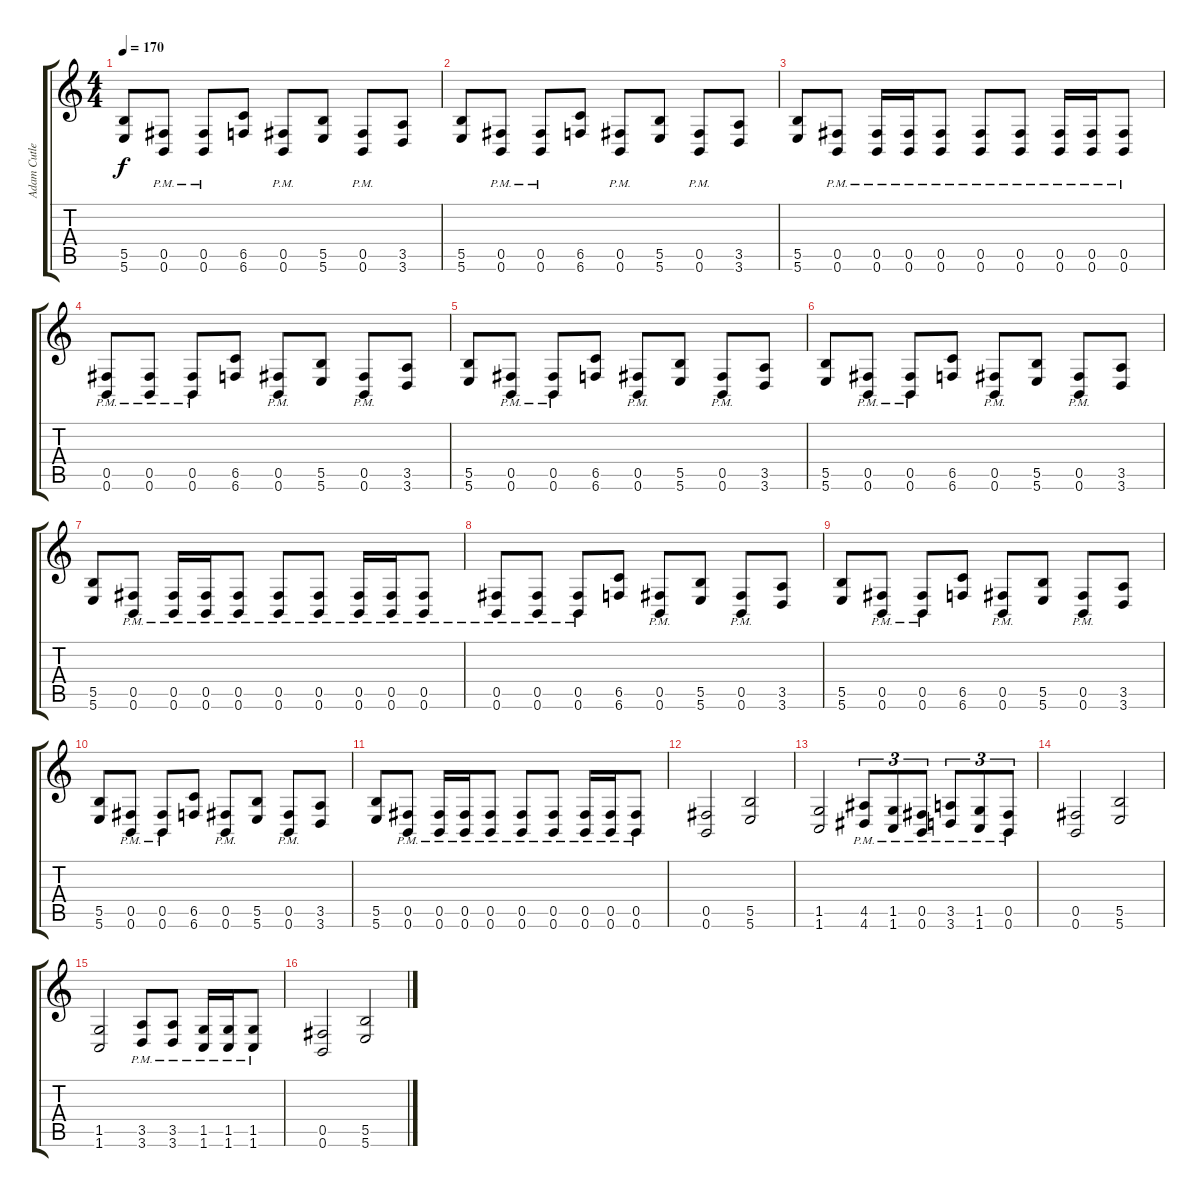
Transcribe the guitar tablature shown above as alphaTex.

\track ("Adam Cutler" "Adam Cutle") {instrument overdrivenguitar}
\staff {score tabs}
\tuning (Db4 Ab3 E3 B2 Gb2 B1) {hide}
\ts (4 4)
\tempo 170
\clef g2
\ks c
(5.5 5.6).8{dy f} (0.5{pm} 0.6{pm}).8 (0.5{pm} 0.6{pm}).8 (6.5 6.6).8 (0.5{pm} 0.6{pm}).8 (5.5 5.6).8 (0.5{pm} 0.6{pm}).8 (3.5 3.6).8 |
(5.5 5.6).8 (0.5{pm} 0.6{pm}).8 (0.5{pm} 0.6{pm}).8 (6.5 6.6).8 (0.5{pm} 0.6{pm}).8 (5.5 5.6).8 (0.5{pm} 0.6{pm}).8 (3.5 3.6).8 |
(5.5 5.6).8 (0.5{pm} 0.6{pm}).8 (0.5{pm} 0.6{pm}).16 (0.5{pm} 0.6{pm}).16 (0.5{pm} 0.6{pm}).8 (0.5{pm} 0.6{pm}).8 (0.5{pm} 0.6{pm}).8 (0.5{pm} 0.6{pm}).16 (0.5{pm} 0.6{pm}).16 (0.5{pm} 0.6{pm}).8 |
(0.5{pm} 0.6{pm}).8 (0.5{pm} 0.6{pm}).8 (0.5{pm} 0.6{pm}).8 (6.5 6.6).8 (0.5{pm} 0.6{pm}).8 (5.5 5.6).8 (0.5{pm} 0.6{pm}).8 (3.5 3.6).8 |
(5.5 5.6).8 (0.5{pm} 0.6{pm}).8 (0.5{pm} 0.6{pm}).8 (6.5 6.6).8 (0.5{pm} 0.6{pm}).8 (5.5 5.6).8 (0.5{pm} 0.6{pm}).8 (3.5 3.6).8 |
(5.5 5.6).8 (0.5{pm} 0.6{pm}).8 (0.5{pm} 0.6{pm}).8 (6.5 6.6).8 (0.5{pm} 0.6{pm}).8 (5.5 5.6).8 (0.5{pm} 0.6{pm}).8 (3.5 3.6).8 |
(5.5 5.6).8 (0.5{pm} 0.6{pm}).8 (0.5{pm} 0.6{pm}).16 (0.5{pm} 0.6{pm}).16 (0.5{pm} 0.6{pm}).8 (0.5{pm} 0.6{pm}).8 (0.5{pm} 0.6{pm}).8 (0.5{pm} 0.6{pm}).16 (0.5{pm} 0.6{pm}).16 (0.5{pm} 0.6{pm}).8 |
(0.5{pm} 0.6{pm}).8 (0.5{pm} 0.6{pm}).8 (0.5{pm} 0.6{pm}).8 (6.5 6.6).8 (0.5{pm} 0.6{pm}).8 (5.5 5.6).8 (0.5{pm} 0.6{pm}).8 (3.5 3.6).8 |
(5.5 5.6).8 (0.5{pm} 0.6{pm}).8 (0.5{pm} 0.6{pm}).8 (6.5 6.6).8 (0.5{pm} 0.6{pm}).8 (5.5 5.6).8 (0.5{pm} 0.6{pm}).8 (3.5 3.6).8 |
(5.5 5.6).8 (0.5{pm} 0.6{pm}).8 (0.5{pm} 0.6{pm}).8 (6.5 6.6).8 (0.5{pm} 0.6{pm}).8 (5.5 5.6).8 (0.5{pm} 0.6{pm}).8 (3.5 3.6).8 |
(5.5 5.6).8 (0.5{pm} 0.6{pm}).8 (0.5{pm} 0.6{pm}).16 (0.5{pm} 0.6{pm}).16 (0.5{pm} 0.6{pm}).8 (0.5{pm} 0.6{pm}).8 (0.5{pm} 0.6{pm}).8 (0.5{pm} 0.6{pm}).16 (0.5{pm} 0.6{pm}).16 (0.5{pm} 0.6{pm}).8 |
(0.5 0.6).2 (5.5 5.6).2 |
(1.5 1.6).2 (4.5{pm} 4.6{pm}).8{tu (3 2)} (1.5{pm} 1.6{pm}).8{tu (3 2)} (0.5{pm} 0.6{pm}).8{tu (3 2)} (3.5{pm} 3.6{pm}).8{tu (3 2)} (1.5{pm} 1.6{pm}).8{tu (3 2)} (0.5{pm} 0.6{pm}).8{tu (3 2)} |
(0.5 0.6).2 (5.5 5.6).2 |
(1.5 1.6).2 (3.5{pm} 3.6{pm}).8 (3.5{pm} 3.6{pm}).8 (1.5{pm} 1.6{pm}).16 (1.5{pm} 1.6{pm}).16 (1.5{pm} 1.6{pm}).8 |
(0.5 0.6).2 (5.5 5.6).2
